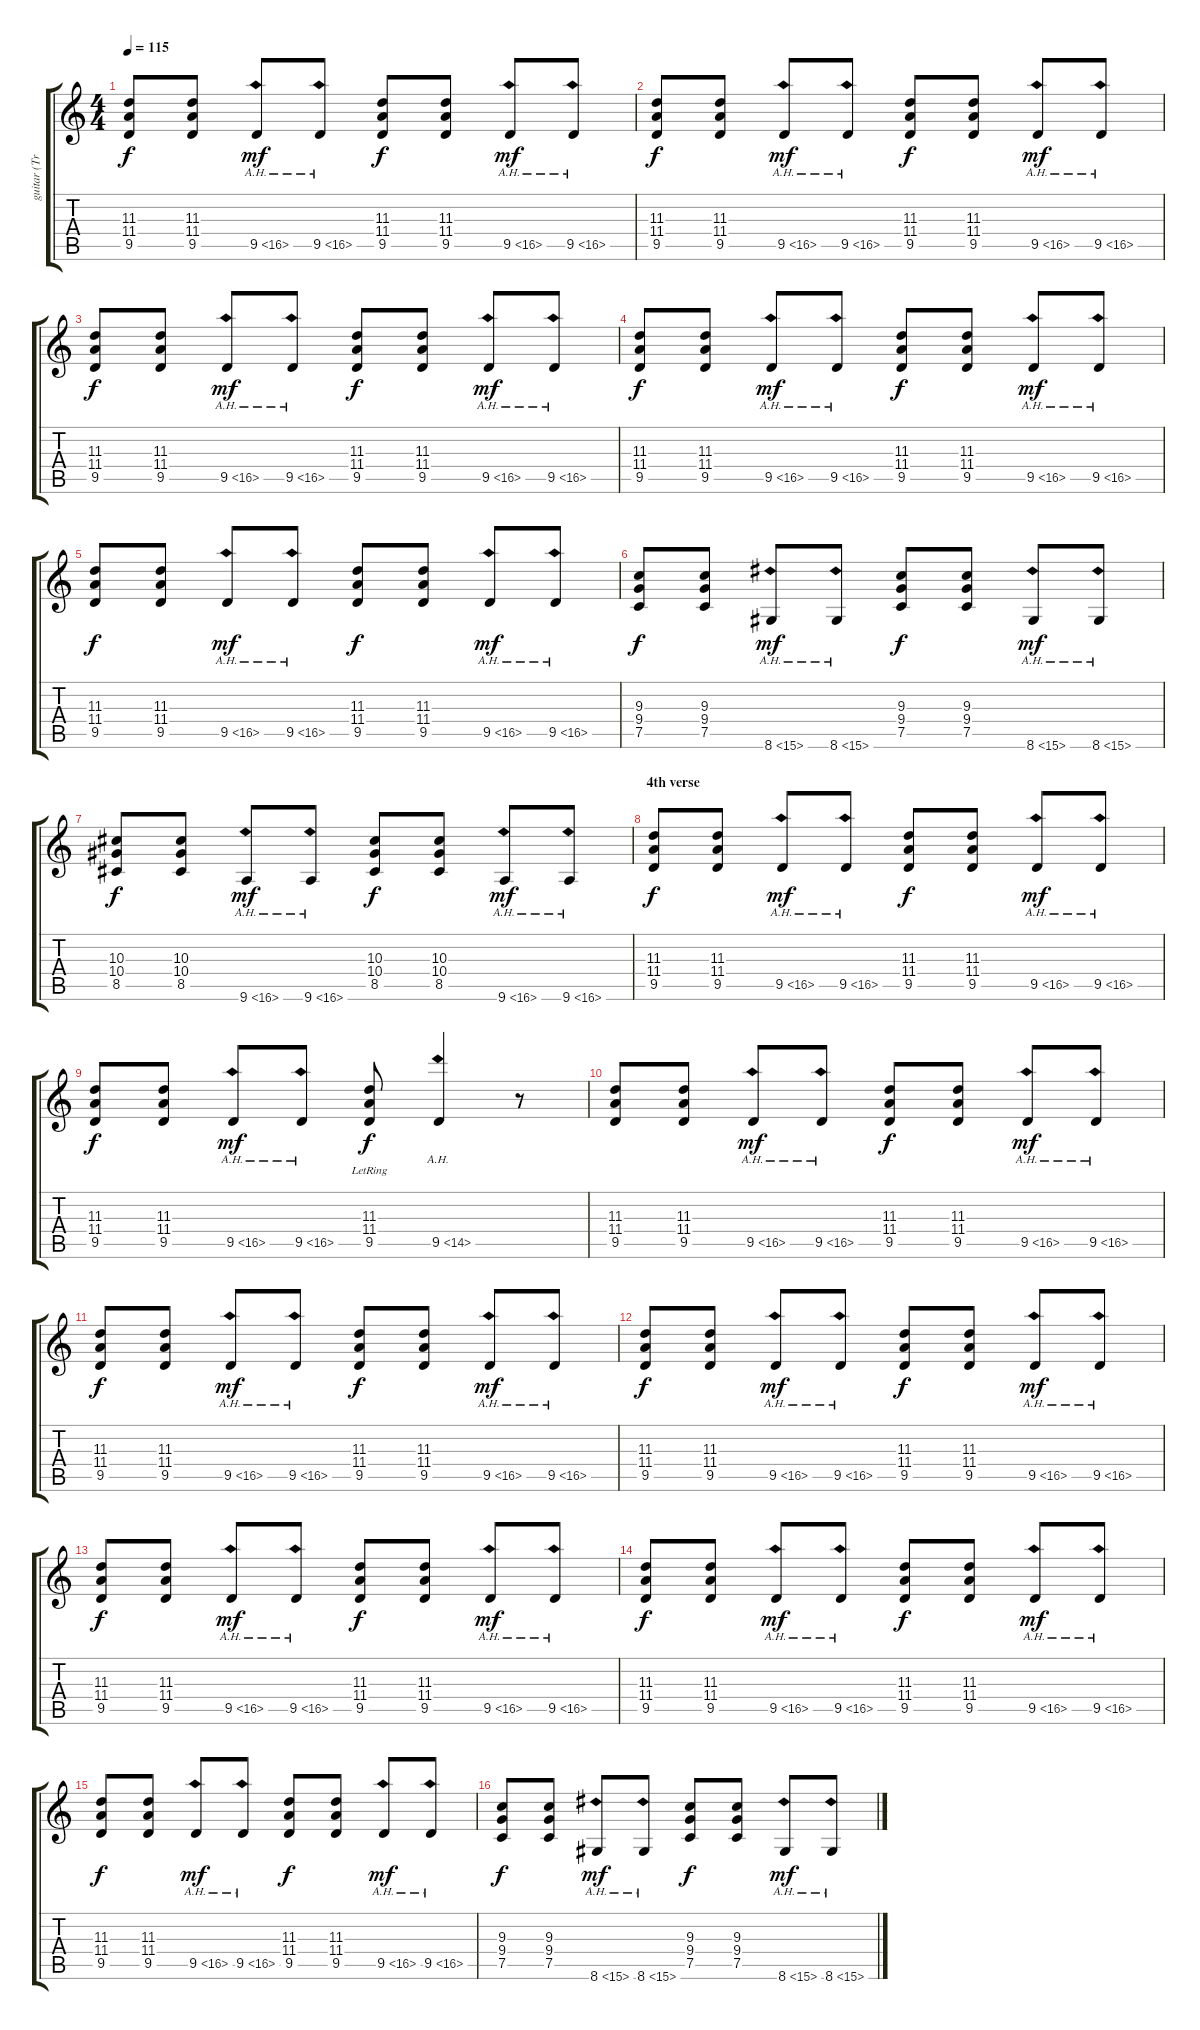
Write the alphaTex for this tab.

\track ("guitar (Troy Van Leeuwen)" "guitar (Tr") {instrument overdrivenguitar}
\staff {score tabs}
\tuning (C4 G3 Eb3 Bb2 F2 C2) {hide}
\ts (4 4)
\tempo 115
\clef g2
\ks c
(11.3 11.4 9.5).8{dy f} (11.3 11.4 9.5).8 9.5{ah 7}.8{dy mf} 9.5{ah 7}.8 (11.3 11.4 9.5).8{dy f} (11.3 11.4 9.5).8 9.5{ah 7}.8{dy mf} 9.5{ah 7}.8 |
(11.3 11.4 9.5).8{dy f} (11.3 11.4 9.5).8 9.5{ah 7}.8{dy mf} 9.5{ah 7}.8 (11.3 11.4 9.5).8{dy f} (11.3 11.4 9.5).8 9.5{ah 7}.8{dy mf} 9.5{ah 7}.8 |
(11.3 11.4 9.5).8{dy f} (11.3 11.4 9.5).8 9.5{ah 7}.8{dy mf} 9.5{ah 7}.8 (11.3 11.4 9.5).8{dy f} (11.3 11.4 9.5).8 9.5{ah 7}.8{dy mf} 9.5{ah 7}.8 |
(11.3 11.4 9.5).8{dy f} (11.3 11.4 9.5).8 9.5{ah 7}.8{dy mf} 9.5{ah 7}.8 (11.3 11.4 9.5).8{dy f} (11.3 11.4 9.5).8 9.5{ah 7}.8{dy mf} 9.5{ah 7}.8 |
(11.3 11.4 9.5).8{dy f} (11.3 11.4 9.5).8 9.5{ah 7}.8{dy mf} 9.5{ah 7}.8 (11.3 11.4 9.5).8{dy f} (11.3 11.4 9.5).8 9.5{ah 7}.8{dy mf} 9.5{ah 7}.8 |
\section ("" "")
(9.3 9.4 7.5).8{dy f} (9.3 9.4 7.5).8 8.6{ah 7}.8{dy mf} 8.6{ah 7}.8 (9.3 9.4 7.5).8{dy f} (9.3 9.4 7.5).8 8.6{ah 7}.8{dy mf} 8.6{ah 7}.8 |
(10.3 10.4 8.5).8{dy f} (10.3 10.4 8.5).8 9.6{ah 7}.8{dy mf} 9.6{ah 7}.8 (10.3 10.4 8.5).8{dy f} (10.3 10.4 8.5).8 9.6{ah 7}.8{dy mf} 9.6{ah 7}.8 |
\section ("" "4th verse")
(11.3 11.4 9.5).8{dy f} (11.3 11.4 9.5).8 9.5{ah 7}.8{dy mf} 9.5{ah 7}.8 (11.3 11.4 9.5).8{dy f} (11.3 11.4 9.5).8 9.5{ah 7}.8{dy mf} 9.5{ah 7}.8 |
(11.3 11.4 9.5).8{dy f} (11.3 11.4 9.5).8 9.5{ah 7}.8{dy mf} 9.5{ah 7}.8 (11.3{lr} 11.4{lr} 9.5{lr}).8{dy f} 9.5{ah 5}.4 r.8 |
(11.3 11.4 9.5).8 (11.3 11.4 9.5).8 9.5{ah 7}.8{dy mf} 9.5{ah 7}.8 (11.3 11.4 9.5).8{dy f} (11.3 11.4 9.5).8 9.5{ah 7}.8{dy mf} 9.5{ah 7}.8 |
(11.3 11.4 9.5).8{dy f} (11.3 11.4 9.5).8 9.5{ah 7}.8{dy mf} 9.5{ah 7}.8 (11.3 11.4 9.5).8{dy f} (11.3 11.4 9.5).8 9.5{ah 7}.8{dy mf} 9.5{ah 7}.8 |
(11.3 11.4 9.5).8{dy f} (11.3 11.4 9.5).8 9.5{ah 7}.8{dy mf} 9.5{ah 7}.8 (11.3 11.4 9.5).8{dy f} (11.3 11.4 9.5).8 9.5{ah 7}.8{dy mf} 9.5{ah 7}.8 |
(11.3 11.4 9.5).8{dy f} (11.3 11.4 9.5).8 9.5{ah 7}.8{dy mf} 9.5{ah 7}.8 (11.3 11.4 9.5).8{dy f} (11.3 11.4 9.5).8 9.5{ah 7}.8{dy mf} 9.5{ah 7}.8 |
(11.3 11.4 9.5).8{dy f} (11.3 11.4 9.5).8 9.5{ah 7}.8{dy mf} 9.5{ah 7}.8 (11.3 11.4 9.5).8{dy f} (11.3 11.4 9.5).8 9.5{ah 7}.8{dy mf} 9.5{ah 7}.8 |
(11.3 11.4 9.5).8{dy f} (11.3 11.4 9.5).8 9.5{ah 7}.8{dy mf} 9.5{ah 7}.8 (11.3 11.4 9.5).8{dy f} (11.3 11.4 9.5).8 9.5{ah 7}.8{dy mf} 9.5{ah 7}.8 |
\section ("" "")
(9.3 9.4 7.5).8{dy f} (9.3 9.4 7.5).8 8.6{ah 7}.8{dy mf} 8.6{ah 7}.8 (9.3 9.4 7.5).8{dy f} (9.3 9.4 7.5).8 8.6{ah 7}.8{dy mf} 8.6{ah 7}.8
